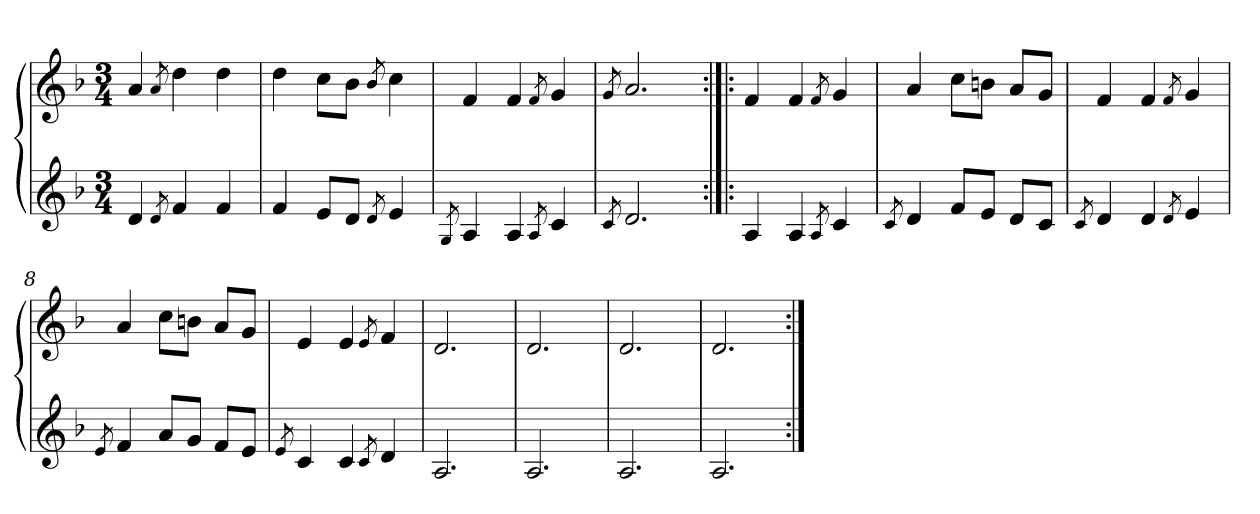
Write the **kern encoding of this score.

**kern	**kern
*part2	*part1
*staff2	*staff1
*clefG2	*clefG2
*k[b-]	*k[b-]
*d:	*d:
*M3/4	*M3/4
=1	=1
4d/	4a/
8qd/	8qa/
4f/	4dd\
4f/	4dd\
=2	=2
4f/	4dd\
8e/L	8cc\L
8d/J	8b-\J
8qd/	8qb-/
4e/	4cc\
=3	=3
8qG/	.
4A/	4f/
4A/	4f/
8qA/	8qf/
4c/	4g/
=4	=4
8qc/	8qg/
2.d/	2.a/
=5:|!|:	=5:|!|:
4A/	4f/
4A/	4f/
8qA/	8qf/
4c/	4g/
=6	=6
8qc/	.
4d/	4a/
8f/L	8cc\L
8e/J	8bn\J
8d/L	8a/L
8c/J	8g/J
=7	=7
8qc/	.
4d/	4f/
4d/	4f/
8qd/	8qf/
4e/	4g/
=8	=8
8qe/	.
4f/	4a/
8a/L	8cc\L
8g/J	8bn\J
8f/L	8a/L
8e/J	8g/J
!!LO:LB:g=z
=9	=9
8qe/	.
4c/	4e/
4c/	4e/
8qc/	8qe/
4d/	4f/
=10	=10
2.A/	2.d/
=11	=11
2.A/	2.d/
=12	=12
2.A/	2.d/
=13	=13
2.A/	2.d/
=:|!	=:|!
*-	*-
